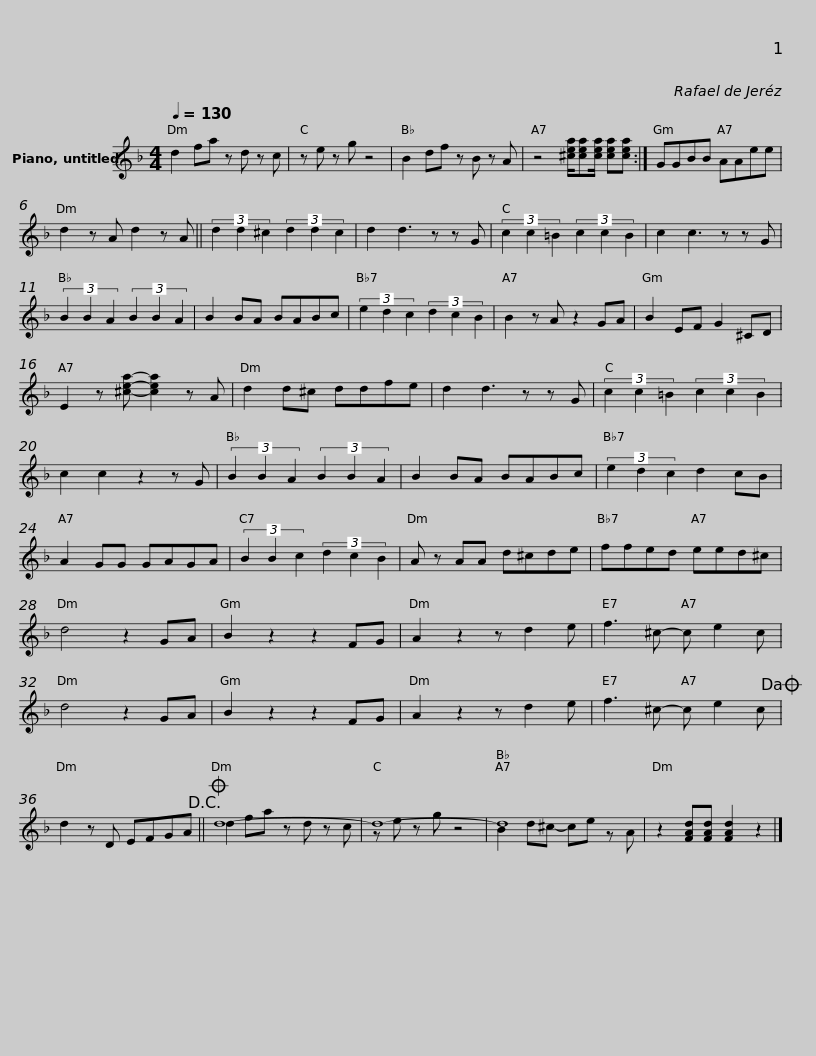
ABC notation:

X:1
%%score ( 1 2 )
L:1/8
Q:1/4=130
M:4/4
I:linebreak $
K:F
V:1 treble
V:2 treble
V:1
 d2 fa z d z c | z e z g z4 | B2 df z B z A | z4 [^cea]/[cea][cea]/ [cea][cea] :|$ GGBB AAee | %5
 d2 z A d2 z A || (3d2 d2 ^c2 (3d2 d2 c2 | d2 d3 z z G |$ (3c2 c2 =B2 (3c2 c2 B2 | c2 c3 z z G | %10
 (3B2 B2 A2 (3B2 B2 A2 | B2 BA BABc |$ (3e2 d2 c2 (3d2 c2 B2 | B2 z A z2 GA | B2 EF G2 ^CD | %15
 E2 z [^cea]- [cea]2 z A |$ d2 d^c ddfe | d2 d3 z z G | (3c2 c2 =B2 (3c2 c2 B2 | c2 c2 z2 z G |$ %20
 (3B2 B2 A2 (3B2 B2 A2 | B2 BA BABc | (3e2 d2 c2 d2 cB | A2 GG GAGA |$ (3B2 B2 c2 (3d2 c2 B2 | %25
 A z AA d^cde | ffed eed^c | d4 z2 GA |$ B2 z2 z2 FG | A2 z2 z d2 e | %30
 f3 ^c- c e2 c | d4 z2 GA |$ B2 z2 z2 FG | A2 z2 z d2 e | f3 ^c- c e2 c!dacoda! | %35
 d2 z D EFGA!D.C.! ||$O d8- | d8- | d8 | z2 [FAd][FAd] [FAd]2 z2 |] %40
V:2
 x8 | x8 | x8 | x8 :|$ x8 | %5
 x8 || x8 | x8 |$ x8 | x8 | %10
 x8 | x8 |$ x8 | x8 | x8 | %15
 x8 |$ x8 | x8 | x8 | x8 |$ %20
 x8 | x8 | x8 | x8 |$ x8 | %25
 x8 | x8 | x8 |$ x8 | x8 | %30
 x8 | x8 |$ x8 | x8 | x8 | %35
 x8 ||$ d2 fa z d z c | z e z g z4 | B2 d^c- ce z A | x8 |] %40
